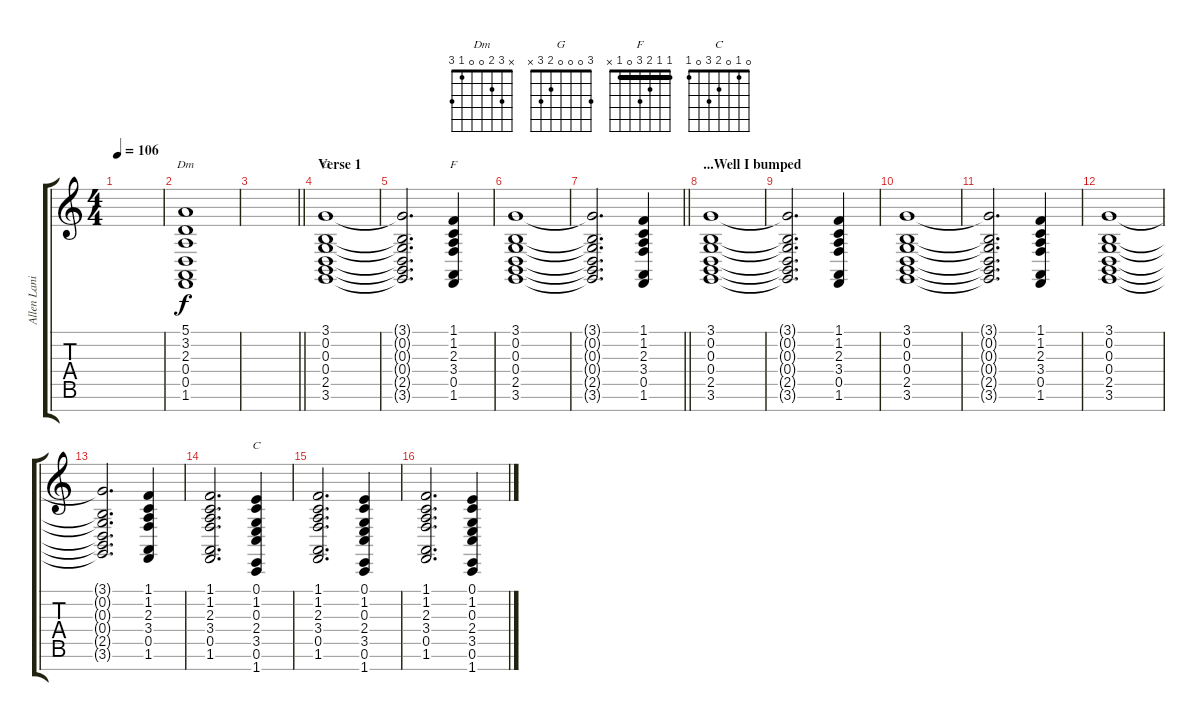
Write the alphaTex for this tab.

\track ("Allen Lanier/Larry Fast" "Allen Lani") {instrument pad6metallic}
\staff {score tabs}
\tuning (E4 B3 G3 D3 A2 E2 B1) {hide}
\chord ("Dm" x 3 2 0 0 1 3)
\chord ("G" 3 0 0 0 2 3 x)
\chord ("F" 1 1 2 3 0 1 x) {barre 1}
\chord ("C" 0 1 0 2 3 0 1)
\ts (4 4)
\tempo 106
\clef g2
\ks c
|
(5.1 3.2 2.3 0.4 0.5 1.6).1{ch "Dm"} |
\barLineRight lightlight
|
\section ("" "Verse 1")
(3.1 0.2 0.3 0.4 2.5 3.6).1{ch "G" volume 8 instrument pad7halo} |
(3.1{t} 0.2{t} 0.3{t} 0.4{t} 2.5{t} 3.6{t}).2{d} (1.1 1.2 2.3 3.4 0.5 1.6).4{ch "F"} |
(3.1 0.2 0.3 0.4 2.5 3.6).1 |
\barLineRight lightlight
(3.1{t} 0.2{t} 0.3{t} 0.4{t} 2.5{t} 3.6{t}).2{d} (1.1 1.2 2.3 3.4 0.5 1.6).4 |
\section ("" "...Well I bumped")
(3.1 0.2 0.3 0.4 2.5 3.6).1 |
(3.1{t} 0.2{t} 0.3{t} 0.4{t} 2.5{t} 3.6{t}).2{d} (1.1 1.2 2.3 3.4 0.5 1.6).4 |
(3.1 0.2 0.3 0.4 2.5 3.6).1 |
(3.1{t} 0.2{t} 0.3{t} 0.4{t} 2.5{t} 3.6{t}).2{d} (1.1 1.2 2.3 3.4 0.5 1.6).4 |
(3.1 0.2 0.3 0.4 2.5 3.6).1 |
(3.1{t} 0.2{t} 0.3{t} 0.4{t} 2.5{t} 3.6{t}).2{d} (1.1 1.2 2.3 3.4 0.5 1.6).4 |
(1.1 1.2 2.3 3.4 0.5 1.6).2{d} (0.1 1.2 0.3 2.4 3.5 0.6 1.7).4{ch "C"} |
(1.1 1.2 2.3 3.4 0.5 1.6).2{d} (0.1 1.2 0.3 2.4 3.5 0.6 1.7).4 |
(1.1 1.2 2.3 3.4 0.5 1.6).2{d} (0.1 1.2 0.3 2.4 3.5 0.6 1.7).4
